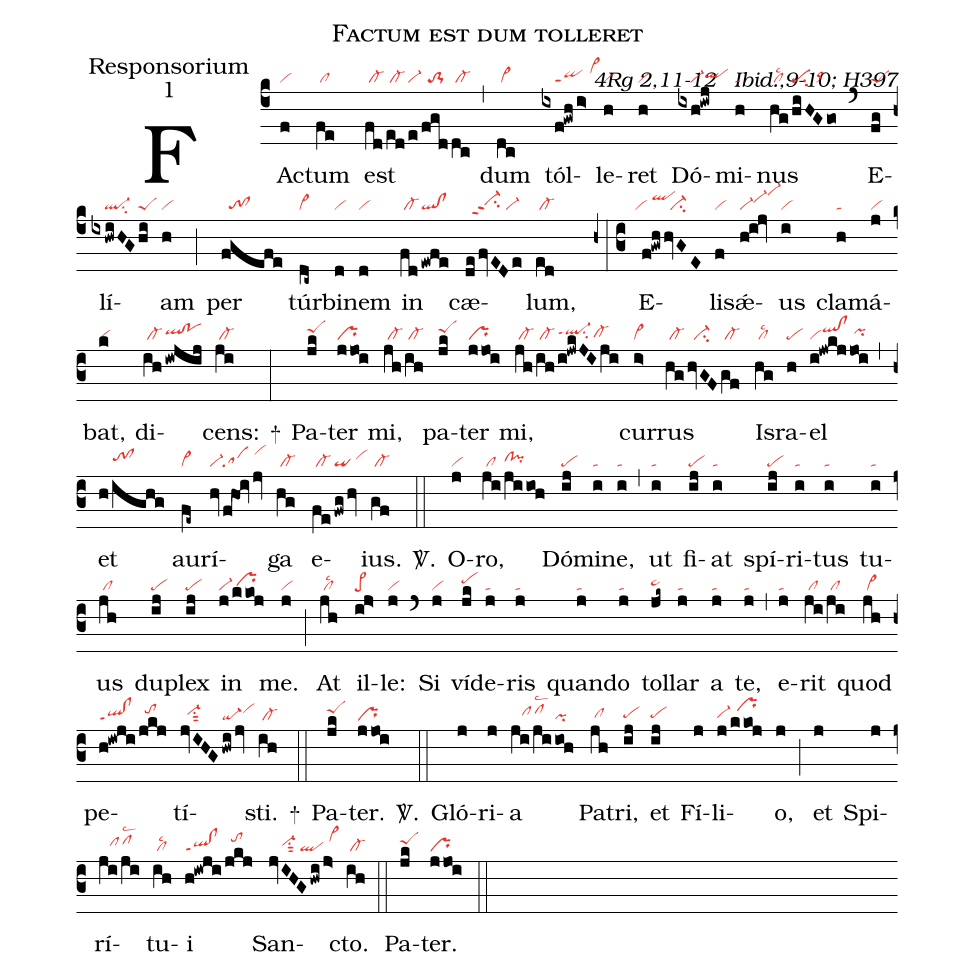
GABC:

name:Factum est dum tolleret;
office-part:Responsorium;
mode:1;
commentary:ꝶ 4Rg 2,11-12 ꝟ Ibid.,9-10; H397;
nabc-lines:1;
%%
(c4)
FA(f|vi)ctum(fe|/cl) est(fd|/cl-|/ed|/cl-|/e|vi-|/fgd|//to-1|/dc|/cl-) (,)
dum(dc|/cl~) tól(ixf!gwh/i>|////qippt1/vi>hj)le(h|vi)ret(h|vi) Dó(ixh!iwj|////vi-qlhh)mi(h|ta)nus(hg|/cllsc2|/hiHGgo|pesu2/orhh) (`)
E(fg|peS)lí(ixhwiHG|////ql-su2|hi|peS)am(h|vi) (;)
per(fgefe|//to!cl) túr(dc~|cl~)bi(d|vi)nem(d|vi) in(fd|/cl-|ewfe|ql!cl) cæ(defvEDe|//vi-hhppt2su2/vi-)lum,(ed|/cl-) (h+:c3)
E(f!gwh|``vi/qlhj|hvGE|//ci-)li(f|vi)sǽ(h!i!jv|vi-vi-hivi-hl)us(i|vi) cla(h|ta)má(j|vi)bat,(k|vi) di(ih|/cl-|iwjij|qlhh!pohh)cens:(ji|/cl-) +(:)
Pa(jk|peShi)ter(jjo!i|pr) mi,(jh|/cl-|/ih|/cl-) pa(jk|peShi)ter(jjo!i|pr) mi,(jh|/cl-|/ih|/cl-|/i!jwkJIji|ql-hhppt1su2cl-hg) cur(i>|vi>)rus(hg|/cl-|hvGF|//ci-|gf|/cl-) Is(hg|/cllsc2)ra(h|pe)el(i!jwkj|viqlhi!clhi|jo!i|/pihh) (,)
et(h/ighg|////tohh!clhh) au(fe~|cl~)rí(hv|vi-|f@hoijv|sa/vihk)ga(hg|/cl-) e(fe|/cl-|fwghv|qi/vihi)ius.(gf|/cl-) <sp>V/</sp>.(::)

O(j|vi)ro,(ji|/cl|/ji/io!h|clhh!pihh) Dó(ij|pe)mi(i|ta)ne,(i|ta) (,)
ut(i|ta) fi(ij|pe)at(i|ta) spí(ij|pe)ri(i|ta)tus(i|ta) tu(i|ta)us(jh|/cl) du(ij|pe)plex(ij|pe) in(j|vi-|/kko!j|/prhh) me.(j|vi) (;)
At(jh|/cllsc2) il(ij>|pe>)le:(j|vi) (`)
Si(j|vi) ví(jk|pehi)de(j|ta)ris(j|ta) quan(j|ta)do(j|ta) tol(jk~|pe~hh)lar(j|ta) a(j|ta) te,(j|ta) (,)
e(j|ta)rit(ji|/cl|/ji|/cl) quod(jh|/cl~) pe(h!iwji|ql!clppt1|/jkj|//tohi)tí(jvIHG|//vi-hhsu1sut2|hwijv|qi-vihi)sti.(ih|/cl-) +(::)

Pa(jk|peShi)ter.(jjo!i|pr) <sp>V/</sp>.(::)

Gló(j)ri(j)a(ji/ji|///pfhhlsc2|ioh|pi) Pa(jh|/clhg)tri,(ij|pehg) et(ij|pehg) Fí(j)li(j|vi-hg|/kkoj|//prhj)o,(j) (;)
et(j) Spi(j)rí(ji/ji|///pfhhlsc2)tu(ih|/cllsc2)i(h!iwji|ql!clppt1|/jkj|//tohj) San(jvIHG|////vi-hhsu1sut2|hwi/j>|```ql/vi>hj)cto.(ih|/cl-) (::)

Pa(jk|peShi)ter.(jjo!i|pr) (::)
